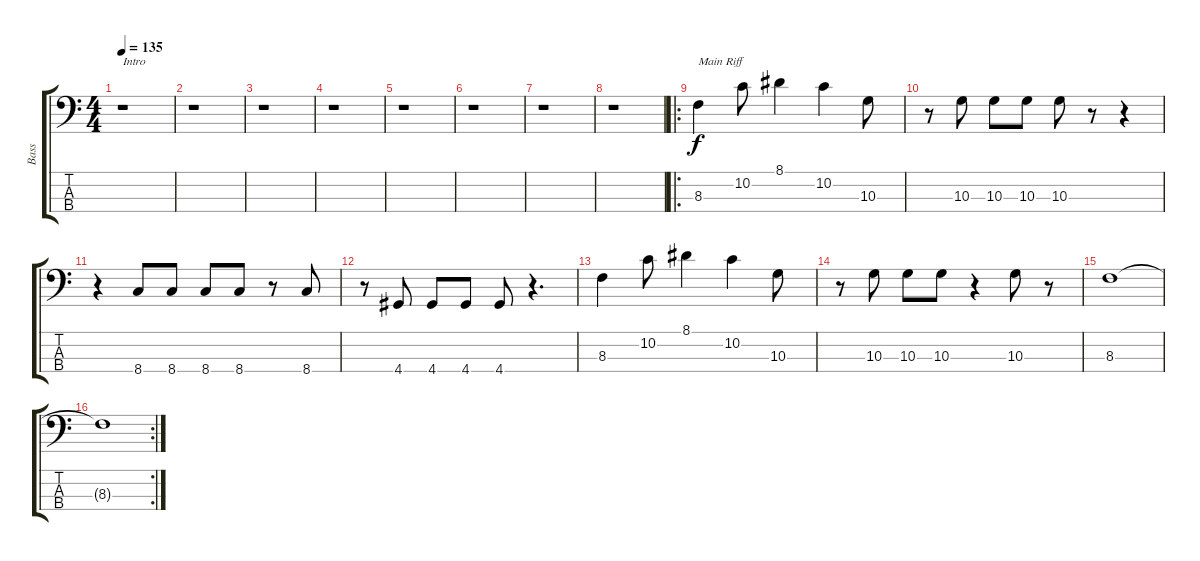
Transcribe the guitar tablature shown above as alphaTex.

\track ("Bass" "Bass") {instrument electricbassfinger}
\staff {score tabs}
\tuning (G2 D2 A1 E1) {hide}
\ts (4 4)
\tempo 135
\clef f4
\ks c
r.1{txt "Intro" dy f instrument electricbassfinger} |
r.1 |
r.1 |
r.1 |
r.1 |
r.1 |
r.1 |
r.1 |
\ro
8.3.4{txt "Main Riff"} 10.2.8 8.1.4 10.2.4 10.3.8 |
r.8 10.3.8 10.3.8 10.3.8 10.3.8 r.8 r.4 |
r.4 8.4.8 8.4.8 8.4.8 8.4.8 r.8 8.4.8 |
r.8 4.4.8 4.4.8 4.4.8 4.4.8 r.4{d} |
8.3.4 10.2.8 8.1.4 10.2.4 10.3.8 |
r.8 10.3.8 10.3.8 10.3.8 r.4 10.3.8 r.8 |
8.3.1 |
\rc 2
8.3{t}.1
